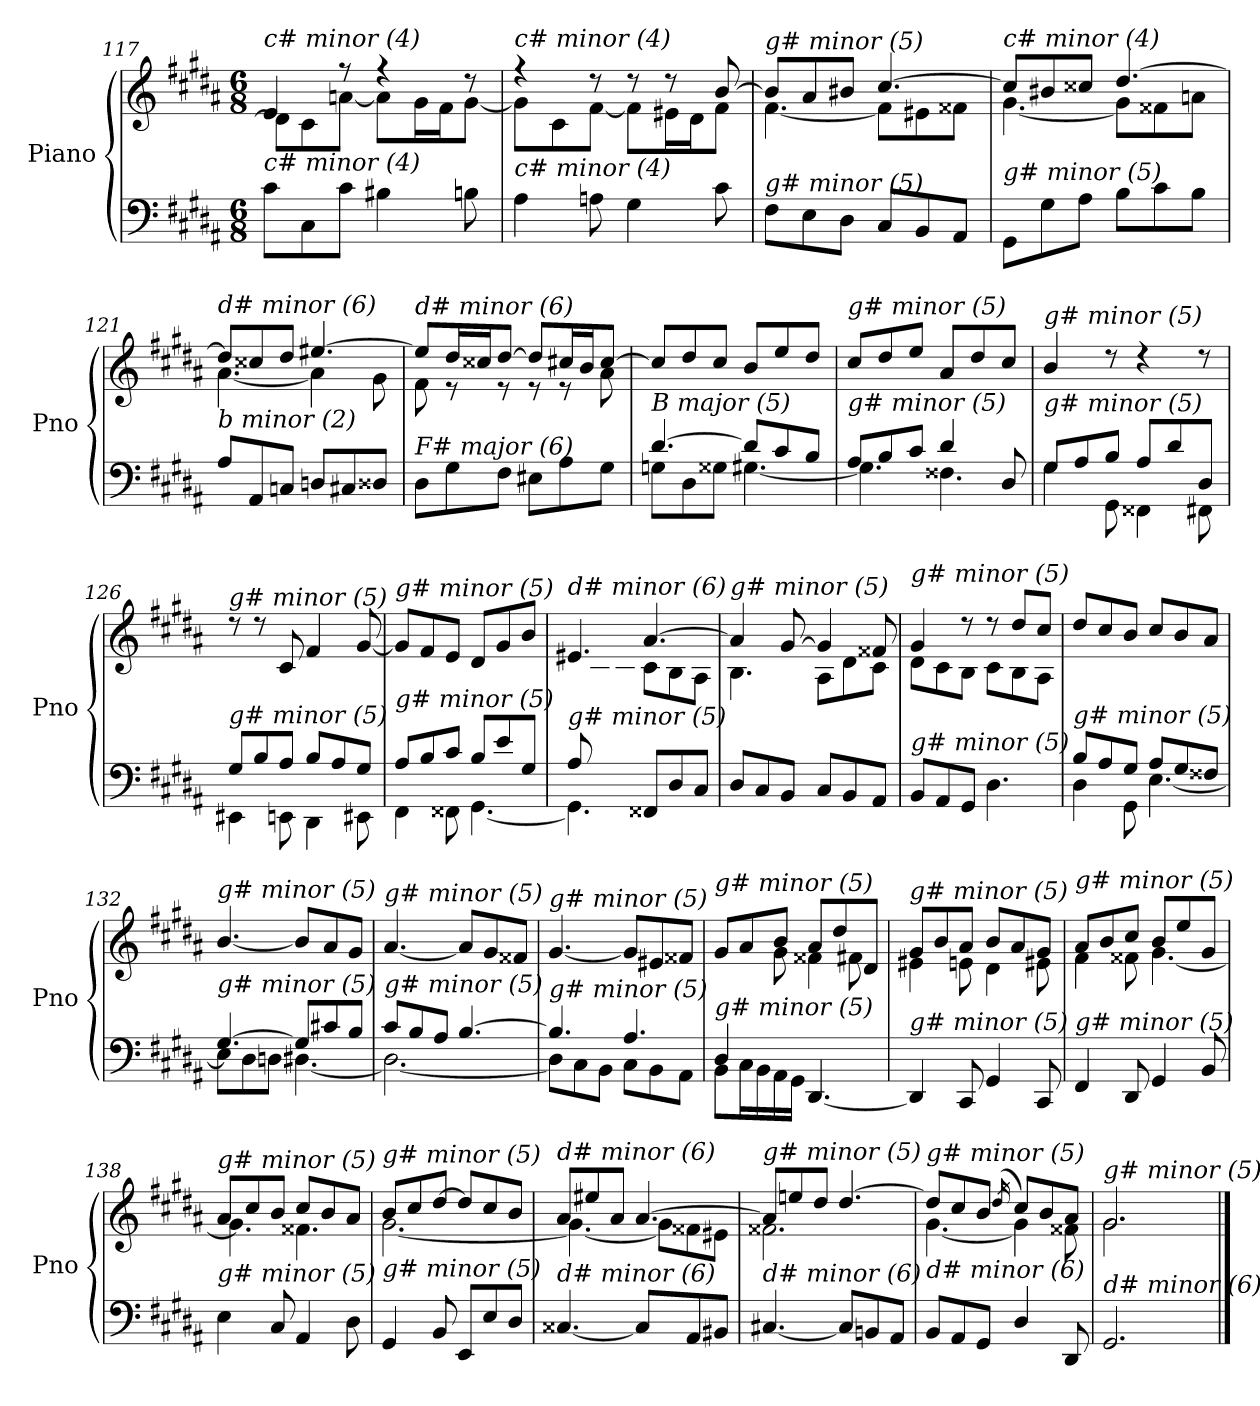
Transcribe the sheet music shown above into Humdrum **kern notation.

**kern	**kern
*part1	*part1
*staff2	*staff1
*I"Piano	*
*I'Pno	*
*clefF4	*clefG2
*k[f#c#g#d#a#]	*k[f#c#g#d#a#]
*M6/8	*M6/8
=117	=117
*	*^
!	!LO:TX:i:t=c# minor (4)	!
!LO:TX:i:t=c# minor (4)	!	!
8c#\L	4e/	8d#\L]
8C#\	.	8c#\
8c#\J	8r	[8an\J
4B#X\	4r	8a\L]
.	.	16g#\L
.	.	16f#\J
8Bn\	8r	[8g#\J
=118	=118	=118
!	!LO:TX:i:t=c# minor (4)	!
!LO:TX:i:t=c# minor (4)	!	!
4A#\	4r	8g#\L]
.	.	8c#\
8An\	8r	[8f#\J
4G#\	8r	8f#\L]
.	8r	16e#Xi\L
.	.	16d#\J
8c#\	[8b/	8f#j\J
=119	=119	=119
!	!LO:TX:i:t=g# minor (5)	!
!LO:TX:i:t=g# minor (5)	!	!
8F#\L	8b/L]	[4.f#\
8E\	8a#/	.
8D#\J	8b#Xi/J	.
8C#/L	[4.cc#/	8f#\L]
8BB/	.	8e#X\
8AA#/J	.	8f##X\J
=120	=120	=120
!	!LO:TX:i:t=c# minor (4)	!
!LO:TX:i:t=g# minor (5)	!	!
8GG#\L	8cc#/L]	[4.g#\
8G#\	8b#X/	.
8A#\J	8cc##Xi/J	.
8B\L	[4.dd#/	8g#\L]
8c#\	.	8f##X\
8B\J	.	8anj\J
!!LO:PB:g=z	!!
=121	=121	=121
!	!LO:TX:i:t=d# minor (6)	!
!LO:TX:i:t=b minor (2)	!	!
8A#/L	8dd#/L]	[4.a#\
8AA#/	8cc##X/	.
8Cnj/J	8dd#/J	.
8Dnj/L	[4.ee#X/	4a#\]
8C#j/	.	.
8D##j/J	.	8g#\
=122	=122	=122
!	!LO:TX:i:t=d# minor (6)	!
!LO:TX:i:t=F# major (6)	!	!
8D#\L	8ee#/L]	8f#\
8G#\	16dd#/L	8r
.	16cc##Xi/J	.
8F#\J	[8dd#/J	8r
8E#X\L	8dd#/L]	8r
8A#\	16cc#X/L	8r
.	16b/J	.
8G#\J	[8cc#/J	8a#\
=123	=123	=123
*^	*	*
!	!	!LO:TX:i:t=g# minor (5)	!
!LO:TX:i:t=B major (5)	!	!	!
*	*	*v	*v
[4.d#/	8Gnj\L	8cc#/L]
.	8D#\	8dd#/
.	8G##j\J	8cc#/J
8d#/L]	[4.G#\	8b/L
8c#/	.	8ee/
8B/J	.	8dd#/J
=124	=124	=124
!	!	!LO:TX:i:t=g# minor (5)
!LO:TX:i:t=g# minor (5)	!	!
8A#/L	4.G#\]	8cc#/L
8B/	.	8dd#/
8c#/J	.	8ee/J
4d#/	4.F##X\	8a#/L
.	.	8dd#/
8D#/	.	8cc#/J
=125	=125	=125
!	!	!LO:TX:i:t=g# minor (5)
!LO:TX:i:t=g# minor (5)	!	!
8G#/L	4G#\	4b/
8A#/	.	.
8B/J	8GG#\	8rdd
8A#/L	4FF##X\	4rdd
8d#/	.	.
8D#/J	8FF#X\	8rdd
!!LO:LB:g=z
=126	=126	=126
!	!	!LO:TX:i:t=g# minor (5)
!LO:TX:i:t=g# minor (5)	!	!
8G#/L	4EE#X\	8rdd
8B/	.	8rdd
8A#/J	8EEn\	8c#/
8B/L	4DD#\	4f#/
8A#/	.	.
8G#/J	8EE#X\	[8g#/
=127	=127	=127
!	!	!LO:TX:i:t=g# minor (5)
!LO:TX:i:t=g# minor (5)	!	!
8A#/L	4FF#\	8g#/L]
8B/	.	8f#/
8c#/J	8FF##X\	8e/J
8B/L	[4.GG#\	8d#/L
8e/	.	8g#/
8G#/J	.	8b/J
=128	=128	=128
*	*	*^
!	!	!LO:TX:i:t=d# minor (6)	!
!LO:TX:i:t=g# minor (5)	!	!	!
8A#/L	4.GG#\]	4.e#X/	8ryy
2ryy	.	.	8c#\
.	.	.	8B\J
.	8FF##X/L	[4.a#/	8c#\L
.	8D#/	.	8B\
8ryy	8C#/J	.	8A#\J
=129	=129	=129	=129
!	!	!LO:TX:i:t=g# minor (5)	!
!LO:TX:i:t=g# minor (5)	!	!	!
*v	*v	*	*
8D#/L	4a#/]	4.B\
8C#/	.	.
8BB/J	[8g#/	.
8C#/L	4g#/]	8A#\L
8BB/	.	8d#\
8AA#/J	8f##X/	8c#\J
=130	=130	=130
!	!LO:TX:i:t=g# minor (5)	!
!LO:TX:i:t=g# minor (5)	!	!
8BB/L	4g#/	8d#\L
8AA#/	.	8c#\
8GG#/J	8r	8B\J
4.D#\	8r	8c#\L
.	8dd#/L	8B\
.	8cc#/J	8A#\J
=131	=131	=131
*^	*	*
!	!	!LO:TX:i:t=g# minor (5)	!
!LO:TX:i:t=g# minor (5)	!	!	!
*	*	*v	*v
8B/L	4D#\	8dd#/L
8A#/	.	8cc#/
8G#/J	8GG#\	8b/J
8A#/L	[4.E\	8cc#/L
8G#/	.	8b/
8F##X/J	.	8a#/J
!!LO:LB:g=z
=132	=132	=132
!	!	!LO:TX:i:t=g# minor (5)
!LO:TX:i:t=g# minor (5)	!	!
[4.G#/	8E\L]	[4.b/
.	8D#\	.
.	8Dnj\J	.
8G#/L]	[4.D#\	8b/L]
8c#X/	.	8a#/
8B/J	.	8g#/J
=133	=133	=133
!	!	!LO:TX:i:t=g# minor (5)
!LO:TX:i:t=g# minor (5)	!	!
8c#/L	2.D#\_	[4.a#/
8B/	.	.
8A#/J	.	.
[4.B/	.	8a#/L]
.	.	8g#/
.	.	8f##X/J
=134	=134	=134
!	!	!LO:TX:i:t=g# minor (5)
!LO:TX:i:t=g# minor (5)	!	!
4.B/]	8D#\L]	[4.g#/
.	8C#\	.
.	8BB\J	.
4.A#/	8C#\L	8g#/L]
.	8BB\	8e#X/
.	8AA#\J	8f##X/J
=135	=135	=135
*	*	*^
!	!	!LO:TX:i:t=g# minor (5)	!
!LO:TX:i:t=g# minor (5)	!	!	!
4D#/	8BB\L	8g#/L	4ryy
.	16C#\L	8a#/	.
.	16BB\	.	.
2ryy	16AA#\	8b/J	8g#\
.	16GG#\JJ	.	.
.	[4.DD#/	8a#/L	4f##X\
.	.	8dd#/	.
.	.	8d#/J	8f#X\
*v	*v	*	*
=136	=136	=136
!	!LO:TX:i:t=g# minor (5)	!
!LO:TX:i:t=g# minor (5)	!	!
4DD#/]	8g#/L	4e#X\
.	8b/	.
8CC#/	8a#/J	8en\
4GG#/	8b/L	4d#\
.	8a#/	.
8CC#/	8g#/J	8e#X\
=137	=137	=137
!	!LO:TX:i:t=g# minor (5)	!
!LO:TX:i:t=g# minor (5)	!	!
4FF#/	8a#/L	4f#\
.	8b/	.
8DD#/	8cc#/J	8f##X\
4GG#/	8b/L	[4.g#\
.	8ee/	.
8BB/	8g#/J	.
!!LO:LB:g=z	!!
=138	=138	=138
!	!LO:TX:i:t=g# minor (5)	!
!LO:TX:i:t=g# minor (5)	!	!
4E\	8a#/L	4.g#\]
.	8cc#/	.
8C#/	8b/J	.
4AA#/	8cc#/L	4.f##X\
.	8b/	.
8D#\	8a#/J	.
=139	=139	=139
!	!LO:TX:i:t=g# minor (5)	!
!LO:TX:i:t=g# minor (5)	!	!
4GG#/	8b/L	[2.g#\
.	8cc#/	.
8BB/	[8dd#/J	.
8EE/L	8dd#/L]	.
8E/	8cc#/	.
8D#/J	8b/J	.
=140	=140	=140
!	!LO:TX:i:t=d# minor (6)	!
!LO:TX:i:t=d# minor (6)	!	!
[4.C##X/	8a#/L	4.g#\_
.	8ee#X/	.
.	8a#/J	.
8C##/L]	[4.a#/	8g#\L]
8AA#/	.	8f##X\
8BB#X/J	.	8e#X\J
=141	=141	=141
!	!LO:TX:i:t=g# minor (5)	!
!LO:TX:i:t=d# minor (6)	!	!
[4.C#X/	8a#/L]	2.f##X\
.	8een/	.
.	8dd#/J	.
8C#/L]	[4.dd#/	.
8BBn/	.	.
8AA#/J	.	.
=142	=142	=142
!	!LO:TX:i:t=g# minor (5)	!
!LO:TX:i:t=d# minor (6)	!	!
8BB/L	8dd#/L]	[4.g#\
8AA#/	8cc#/	.
8GG#/J	8b/J	.
.	(>16qdd#/	.
4D#/	8cc#/L)	4g#\]
.	8b/	.
8DD#/	8a#/J	8f##X\
=143	=143	=143
!	!LO:TX:i:t=g# minor (5)	!
!LO:TX:i:t=d# minor (6)	!	!
2.GG#/	2.g#/	2.g#\
*	*v	*v
==	==
*-	*-
